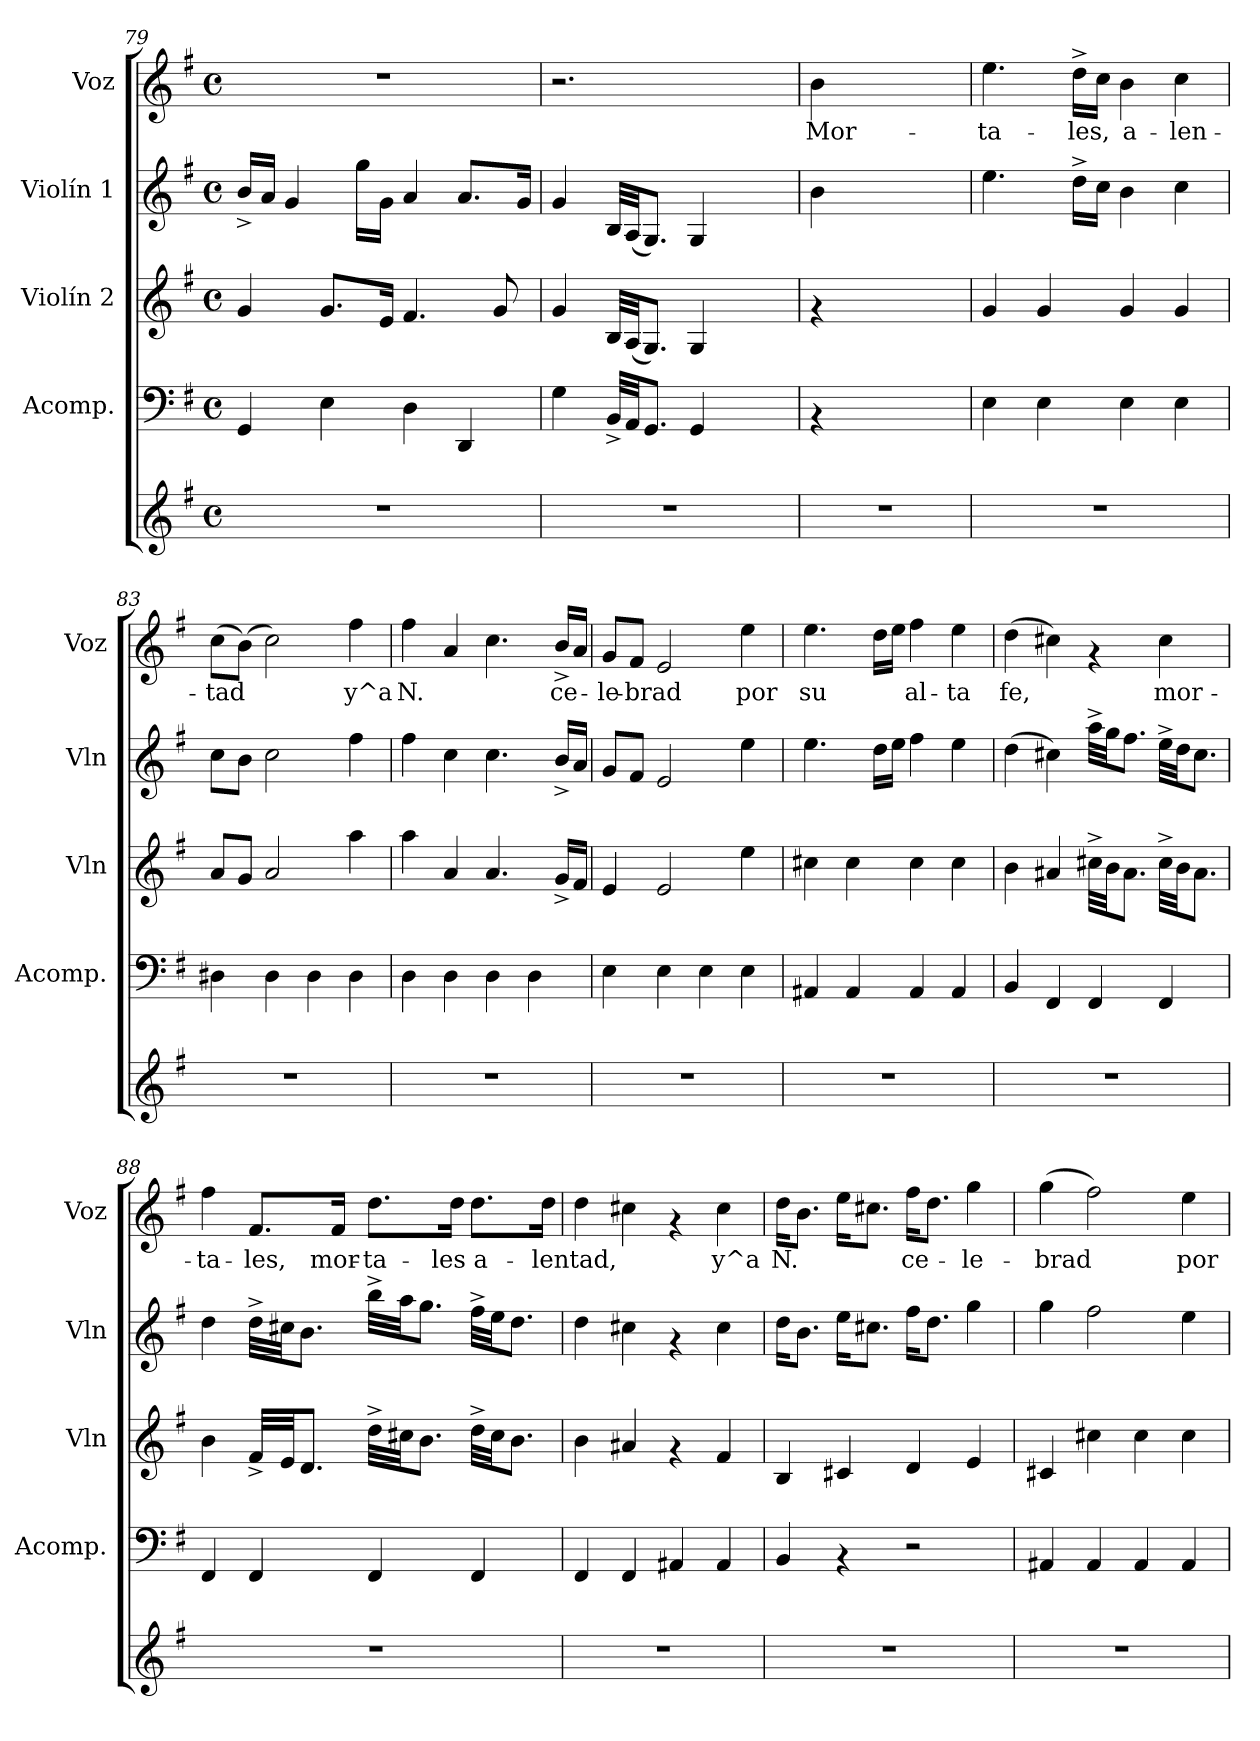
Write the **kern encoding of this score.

**kern	**kern	**kern	**kern	**kern	**text
*part5	*part4	*part3	*part2	*part1	*part1
*staff5	*staff4	*staff3	*staff2	*staff1	*staff1
*	*I"Acomp.	*I"Violín 2	*I"Violín 1	*I"Voz	*
*	*I'Acomp.	*I'Vln	*I'Vln	*I'Voz	*
*clefG2	*clefF4	*clefG2	*clefG2	*clefG2	*
*k[f#]	*k[f#]	*k[f#]	*k[f#]	*k[f#]	*
*G:	*G:	*G:	*G:	*G:	*
*M4/4	*M4/4	*M4/4	*M4/4	*M4/4	*
*met(c)	*met(c)	*met(c)	*met(c)	*met(c)	*
=79	=79	=79	=79	=79	=79
1r	4GG/	4g/	16b^</LL	1r	.
.	.	.	16a/JJ	.	.
.	.	.	4g/	.	.
.	4E\	8.g/L	.	.	.
.	.	.	16gg\LL	.	.
.	.	16e/Jk	16g\JJ	.	.
.	4D\	4.f#/	4a/	.	.
.	4DD/	.	8.a/L	.	.
.	.	8g/	.	.	.
.	.	.	16g/Jk	.	.
!!LO:LB:g=z
=80	=80	=80	=80	=80	=80
1r	4G\	4g/	4g/	2.r	.
.	32BB^</LLL	32B/LLL	32B/LLL	.	.
.	32AA/JJ	(>32A/JJ	(>32A/JJ	.	.
.	8.GG/J	8.G/J)	8.G/J)	.	.
.	4GG/	4G/	4G/	.	.
.	4ryy	4ryy	4ryy	4ryy	.
=81	=81	=81	=81	=81	=81
!	!	!	!	!	!LO:LY:b
1r	4rAA	4rf	4b\	4b\	Mor-
.	2.ryy	2.ryy	2.ryy	2.ryy	.
=82	=82	=82	=82	=82	=82
!	!	!	!	!	!LO:LY:b
1r	4E\	4g/	4.ee\	4.ee\	-ta-
.	4E\	4g/	.	.	.
!	!	!	!	!	!LO:LY:b
.	.	.	16dd^>\LL	16dd^>\LL	-les,
.	.	.	16cc\JJ	16cc\JJ	.
!	!	!	!	!	!LO:LY:b
.	4E\	4g/	4b\	4b\	a-
!	!	!	!	!	!LO:LY:b
.	4E\	4g/	4cc\	4cc\	-len-
=83	=83	=83	=83	=83	=83
!	!	!	!	!	!LO:LY:b
1r	4D#X\	8a/L	8cc\L	(>8cc\L	-tad
.	.	8g/J	8b\J	(>8b\J)	.
.	4D#\	2a/	2cc\	2cc\)	.
.	4D#\	.	.	.	.
!	!	!	!	!	!LO:LY:b
.	4D#\	4aa\	4ff#\	4ff#\	y^a
=84	=84	=84	=84	=84	=84
!	!	!	!	!	!LO:LY:b
1r	4D\	4aa\	4ff#\	4ff#\	N.
.	4D\	4a/	4cc\	4a/	.
.	4D\	4.a/	4.cc\	4.cc\	.
.	4D\	.	.	.	.
!	!	!	!	!	!LO:LY:b
.	.	16g^</LL	16b^</LL	16b^</LL	ce-
.	.	16f#/JJ	16a/JJ	16a/JJ	.
!!LO:PB:g=z
=85	=85	=85	=85	=85	=85
!	!	!	!	!	!LO:LY:b
1r	4E\	4e/	8g/L	8g/L	-le-
!	!	!	!	!	!LO:LY:b
.	.	.	8f#/J	8f#/J	-brad
.	4E\	2e/	2e/	2e/	.
.	4E\	.	.	.	.
!	!	!	!	!	!LO:LY:b
.	4E\	4ee\	4ee\	4ee\	por
=86	=86	=86	=86	=86	=86
!	!	!	!	!	!LO:LY:b
1r	4AA#X/	4cc#X\	4.ee\	4.ee\	su
.	4AA#/	4cc#\	.	.	.
.	.	.	16dd\LL	16dd\LL	.
.	.	.	16ee\JJ	16ee\JJ	.
!	!	!	!	!	!LO:LY:b
.	4AA#/	4cc#\	4ff#\	4ff#\	al-
!	!	!	!	!	!LO:LY:b
.	4AA#/	4cc#\	4ee\	4ee\	-ta
=87	=87	=87	=87	=87	=87
!	!	!	!	!	!LO:LY:b
1r	4BB/	4b\	(>4dd\	(>4dd\	fe,
.	4FF#/	4a#X/	4cc#X\)	4cc#X\)	.
.	4FF#/	32cc#X^>\LLL	32aa^>\LLL	4rf	.
.	.	32b\JJ	32gg\JJ	.	.
.	.	8.a#\J	8.ff#\J	.	.
!	!	!	!	!	!LO:LY:b
.	4FF#/	32cc#^>\LLL	32ee^>\LLL	4cc#\	mor-
.	.	32b\JJ	32dd\JJ	.	.
.	.	8.a#\J	8.cc#\J	.	.
=88	=88	=88	=88	=88	=88
!	!	!	!	!	!LO:LY:b
1r	4FF#/	4b\	4dd\	4ff#\	-ta-
!	!	!	!	!	!LO:LY:b
.	4FF#/	32f#^</LLL	32dd^>\LLL	8.f#/L	-les,
.	.	32e/JJ	32cc#X\JJ	.	.
.	.	8.d/J	8.b\J	.	.
!	!	!	!	!	!LO:LY:b
.	.	.	.	16f#/Jk	mor-
!	!	!	!	!	!LO:LY:b
.	4FF#/	32dd^>\LLL	32bb^>\LLL	8.dd\L	-ta-
.	.	32cc#X\JJ	32aa\JJ	.	.
.	.	8.b\J	8.gg\J	.	.
!	!	!	!	!	!LO:LY:b
.	.	.	.	16dd\Jk	-les
!	!	!	!	!	!LO:LY:b
.	4FF#/	32dd^>\LLL	32ff#^>\LLL	8.dd\L	a-
.	.	32cc#\JJ	32ee\JJ	.	.
.	.	8.b\J	8.dd\J	.	.
!	!	!	!	!	!LO:LY:b
.	.	.	.	16dd\Jk	-len
!!LO:LB:g=z
=89	=89	=89	=89	=89	=89
!	!	!	!	!	!LO:LY:b
1r	4FF#/	4b\	4dd\	4dd\	tad,
.	4FF#/	4a#X/	4cc#X\	4cc#X\	.
.	4AA#X/	4rf	4rf	4rf	.
!	!	!	!	!	!LO:LY:b
.	4AA#/	4f#/	4cc#\	4cc#\	y^a
=90	=90	=90	=90	=90	=90
!	!	!	!	!	!LO:LY:b
1r	4BB/	4B/	16dd\KL	16dd\KL	N.
.	.	.	8.b\J	8.b\J	.
.	4rAA	4c#X/	16ee\KL	16ee\KL	.
.	.	.	8.cc#X\J	8.cc#X\J	.
!	!	!	!	!	!LO:LY:b
.	2r	4d/	16ff#\KL	16ff#\KL	ce-
.	.	.	8.dd\J	8.dd\J	.
!	!	!	!	!	!LO:LY:b
.	.	4e/	4gg\	4gg\	-le-
=91	=91	=91	=91	=91	=91
!	!	!	!	!	!LO:LY:b
1r	4AA#X/	4c#X/	4gg\	(>4gg\	-brad
.	4AA#/	4cc#X\	2ff#\	2ff#\)	.
.	4AA#/	4cc#\	.	.	.
!	!	!	!	!	!LO:LY:b
.	4AA#/	4cc#\	4ee\	4ee\	por
=	=	=	=	=	=
*-	*-	*-	*-	*-	*-
